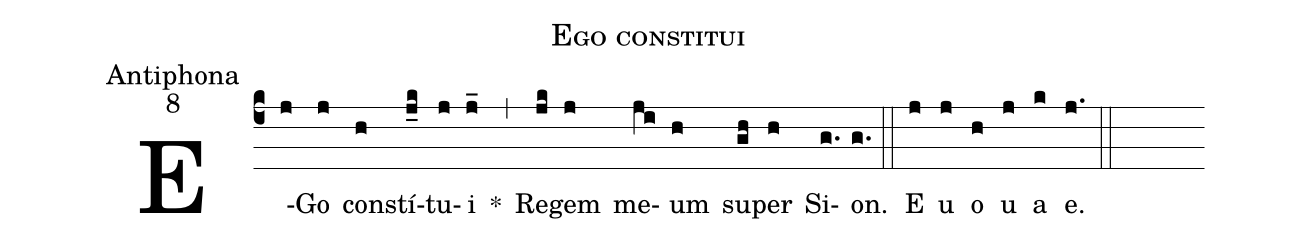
name:Ego constitui;
office-part:Antiphona;
mode:8;
%%
(c4) E(j)Go(j) con(h)stí(j_k)tu(j)i(j_) *(,) Re(jk)gem(j) me(ji)um(h) su(gh)per(h) Si(g.)on.(g.) (::) E(j) u(j) o(h) u(j) a(k) e.(j.) (::)
